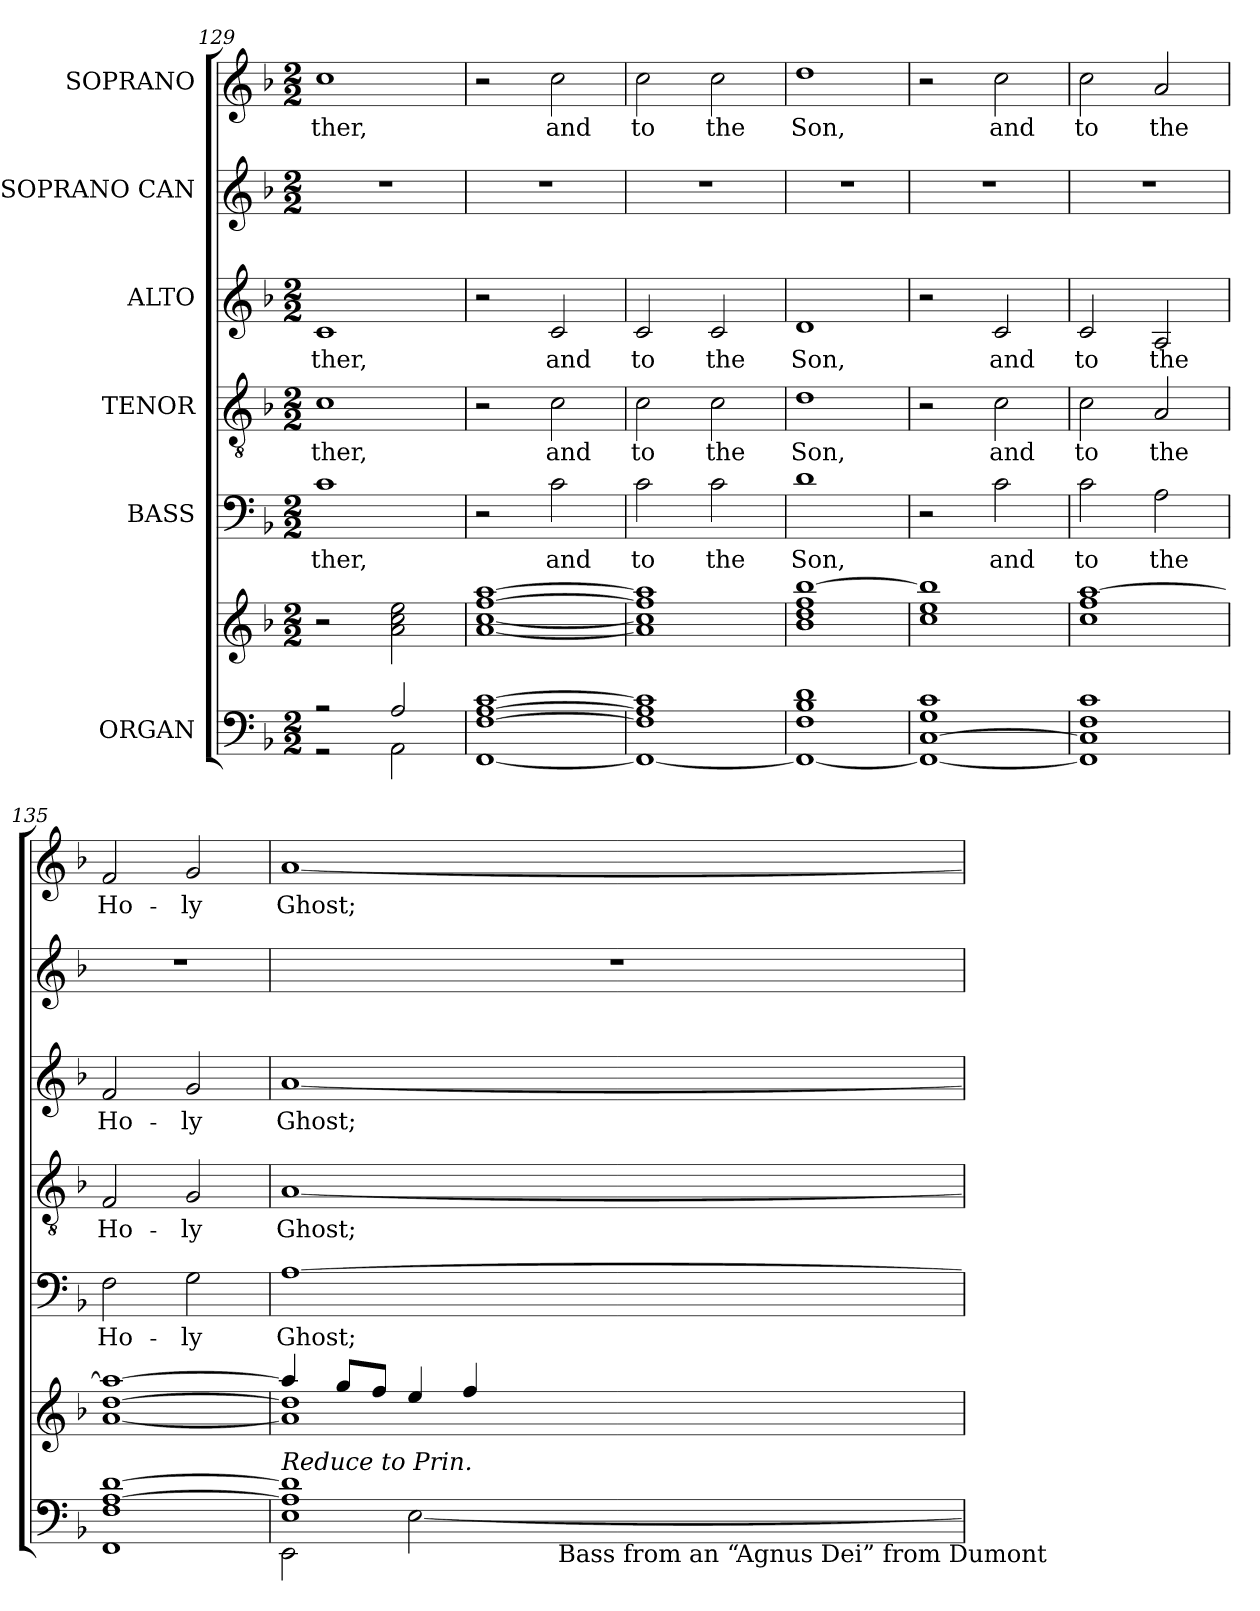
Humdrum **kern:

**kern	**kern	**kern	**text	**kern	**text	**kern	**text	**kern	**kern	**text
*part6	*part6	*part5	*part5	*part4	*part4	*part3	*part3	*part2	*part1	*part1
*staff7	*staff6	*staff5	*staff5	*staff4	*staff4	*staff3	*staff3	*staff2	*staff1	*staff1
*I"ORGAN	*	*I"BASS	*	*I"TENOR	*	*I"ALTO	*	*I"SOPRANO CAN	*I"SOPRANO	*
*clefF4	*clefG2	*clefF4	*	*clefGv2	*	*clefG2	*	*clefG2	*clefG2	*
*	*	*	*	*ITrd7c12	*	*	*	*	*	*
*k[b-]	*k[b-]	*k[b-]	*	*k[b-]	*	*k[b-]	*	*k[b-]	*k[b-]	*
*d:	*d:	*d:	*	*d:	*	*d:	*	*d:	*d:	*
*M2/2	*M2/2	*M2/2	*	*M2/2	*	*M2/2	*	*M2/2	*M2/2	*
=129	=129	=129	=129	=129	=129	=129	=129	=129	=129	=129
*^	*	*	*	*	*	*	*	*	*	*
!	!	!	!	!LO:LY:b:color=#000000	!	!	!	!	!	!	!
!	!	!	!	!	!	!LO:LY:b:color=#000000	!	!	!	!	!
!	!	!	!	!	!	!	!	!LO:LY:b:color=#000000	!	!	!
!	!	!	!	!	!	!	!	!	!	!	!LO:LY:b:color=#000000
2r	2r	2r	1ci	-ther,	1Ci	-ther,	1ci	-ther,	1r	1cci	-ther,
2Ai/	2AAi\	2ai\ 2cci 2eei	.	.	.	.	.	.	.	.	.
=130	=130	=130	=130	=130	=130	=130	=130	=130	=130	=130	=130
[1Fi [1Ai [1ci	[1FFi	[1ai [1cci [1ffi [1aai	2r	.	2r	.	2r	.	1r	2r	.
!	!	!	!	!LO:LY:b:color=#000000	!	!	!	!	!	!	!
!	!	!	!	!	!	!LO:LY:b:color=#000000	!	!	!	!	!
!	!	!	!	!	!	!	!	!LO:LY:b:color=#000000	!	!	!
!	!	!	!	!	!	!	!	!	!	!	!LO:LY:b:color=#000000
.	.	.	2ci\	and	2Ci\	and	2ci/	and	.	2cci\	and
!!LO:LB:g=z
=131	=131	=131	=131	=131	=131	=131	=131	=131	=131	=131	=131
!	!	!	!	!LO:LY:b:color=#000000	!	!	!	!	!	!	!
!	!	!	!	!	!	!LO:LY:b:color=#000000	!	!	!	!	!
!	!	!	!	!	!	!	!	!LO:LY:b:color=#000000	!	!	!
!	!	!	!	!	!	!	!	!	!	!	!LO:LY:b:color=#000000
1Fi] 1Ai] 1ci]	1FFi_	1ai] 1cci] 1ffi] 1aai]	2ci\	to	2Ci\	to	2ci/	to	1r	2cci\	to
!	!	!	!	!LO:LY:b:color=#000000	!	!	!	!	!	!	!
!	!	!	!	!	!	!LO:LY:b:color=#000000	!	!	!	!	!
!	!	!	!	!	!	!	!	!LO:LY:b:color=#000000	!	!	!
!	!	!	!	!	!	!	!	!	!	!	!LO:LY:b:color=#000000
.	.	.	2ci\	the	2Ci\	the	2ci/	the	.	2cci\	the
=132	=132	=132	=132	=132	=132	=132	=132	=132	=132	=132	=132
!	!	!	!	!LO:LY:b:color=#000000	!	!	!	!	!	!	!
!	!	!	!	!	!	!LO:LY:b:color=#000000	!	!	!	!	!
!	!	!	!	!	!	!	!	!LO:LY:b:color=#000000	!	!	!
!	!	!	!	!	!	!	!	!	!	!	!LO:LY:b:color=#000000
1Fi 1B-i 1di	1FFi_	1b-i 1ddi 1ffi [1bb-i	1di	Son,	1Di	Son,	1di	Son,	1r	1ddi	Son,
=133	=133	=133	=133	=133	=133	=133	=133	=133	=133	=133	=133
[1Ci 1Gi 1ci	1FFi_	1cci 1eei 1bb-i]	2r	.	2r	.	2r	.	1r	2r	.
!	!	!	!	!LO:LY:b:color=#000000	!	!	!	!	!	!	!
!	!	!	!	!	!	!LO:LY:b:color=#000000	!	!	!	!	!
!	!	!	!	!	!	!	!	!LO:LY:b:color=#000000	!	!	!
!	!	!	!	!	!	!	!	!	!	!	!LO:LY:b:color=#000000
.	.	.	2ci\	and	2Ci\	and	2ci/	and	.	2cci\	and
=134	=134	=134	=134	=134	=134	=134	=134	=134	=134	=134	=134
!	!	!	!	!LO:LY:b:color=#000000	!	!	!	!	!	!	!
!	!	!	!	!	!	!LO:LY:b:color=#000000	!	!	!	!	!
!	!	!	!	!	!	!	!	!LO:LY:b:color=#000000	!	!	!
!	!	!	!	!	!	!	!	!	!	!	!LO:LY:b:color=#000000
1Ci] 1Fi 1ci	1FFi]	1cci 1ffi [1aai	2ci\	to	2Ci\	to	2ci/	to	1r	2cci\	to
!	!	!	!	!LO:LY:b:color=#000000	!	!	!	!	!	!	!
!	!	!	!	!	!	!LO:LY:b:color=#000000	!	!	!	!	!
!	!	!	!	!	!	!	!	!LO:LY:b:color=#000000	!	!	!
!	!	!	!	!	!	!	!	!	!	!	!LO:LY:b:color=#000000
.	.	.	2Ai\	the	2AAi/	the	2Ai/	the	.	2ai/	the
=135	=135	=135	=135	=135	=135	=135	=135	=135	=135	=135	=135
!	!	!	!	!LO:LY:b:color=#000000	!	!	!	!	!	!	!
!	!	!	!	!	!	!LO:LY:b:color=#000000	!	!	!	!	!
!	!	!	!	!	!	!	!	!LO:LY:b:color=#000000	!	!	!
!	!	!	!	!	!	!	!	!	!	!	!LO:LY:b:color=#000000
1Fi [1Ai [1di	1FFi	[1ai [1ddi 1aai_	2Fi\	Ho-	2FFi/	Ho-	2fi/	Ho-	1r	2fi/	Ho-
!	!	!	!	!LO:LY:b:color=#000000	!	!	!	!	!	!	!
!	!	!	!	!	!	!LO:LY:b:color=#000000	!	!	!	!	!
!	!	!	!	!	!	!	!	!LO:LY:b:color=#000000	!	!	!
!	!	!	!	!	!	!	!	!	!	!	!LO:LY:b:color=#000000
.	.	.	2Gi\	-ly	2GGi/	-ly	2gi/	-ly	.	2gi/	-ly
=136	=136	=136	=136	=136	=136	=136	=136	=136	=136	=136	=136
*	*	*^	*	*	*	*	*	*	*	*	*
!	!	!	!	!	!LO:LY:b:color=#000000	!	!	!	!	!	!	!
!	!	!	!	!	!	!	!LO:LY:b:color=#000000	!	!	!	!	!
!	!	!	!	!	!	!	!	!	!LO:LY:b:color=#000000	!	!	!
!LO:TX:a:i:t=Reduce to Prin.	!	!	!	!	!	!	!	!	!	!	!	!
!	!	!	!	!	!	!	!	!	!	!	!	!LO:LY:b:color=#000000
*	*^	*	*	*	*	*	*	*	*	*	*	*
1Ei 1Ai] 1di]	2EEi\	2ryy	4aai/]	1ai] 1ddi]	[1Ai	Ghost;	[1AAi	Ghost;	[1ai	Ghost;	1r	[1ai	Ghost;
.	.	.	8ggi/L	.	.	.	.	.	.	.	.	.	.
.	.	.	8ffi/J	.	.	.	.	.	.	.	.	.	.
.	[2Ei\	4ryy	4eei/	.	.	.	.	.	.	.	.	.	.
.	.	8ryy	4ffi/	.	.	.	.	.	.	.	.	.	.
.	.	16ryy	.	.	.	.	.	.	.	.	.	.	.
.	.	32ryy	.	.	.	.	.	.	.	.	.	.	.
.	.	64ryy	.	.	.	.	.	.	.	.	.	.	.
.	.	128...ryy	.	.	.	.	.	.	.	.	.	.	.
!	!	!LO:TX:b:t=Bass from an “Agnus Dei” from Dumont	!	!	!	!	!	!	!	!	!	!	!
.	.	1024ryy	.	.	.	.	.	.	.	.	.	.	.
*v	*v	*v	*	*	*	*	*	*	*	*	*	*	*
*	*v	*v	*	*	*	*	*	*	*	*	*
=	=	=	=	=	=	=	=	=	=	=
*-	*-	*-	*-	*-	*-	*-	*-	*-	*-	*-
